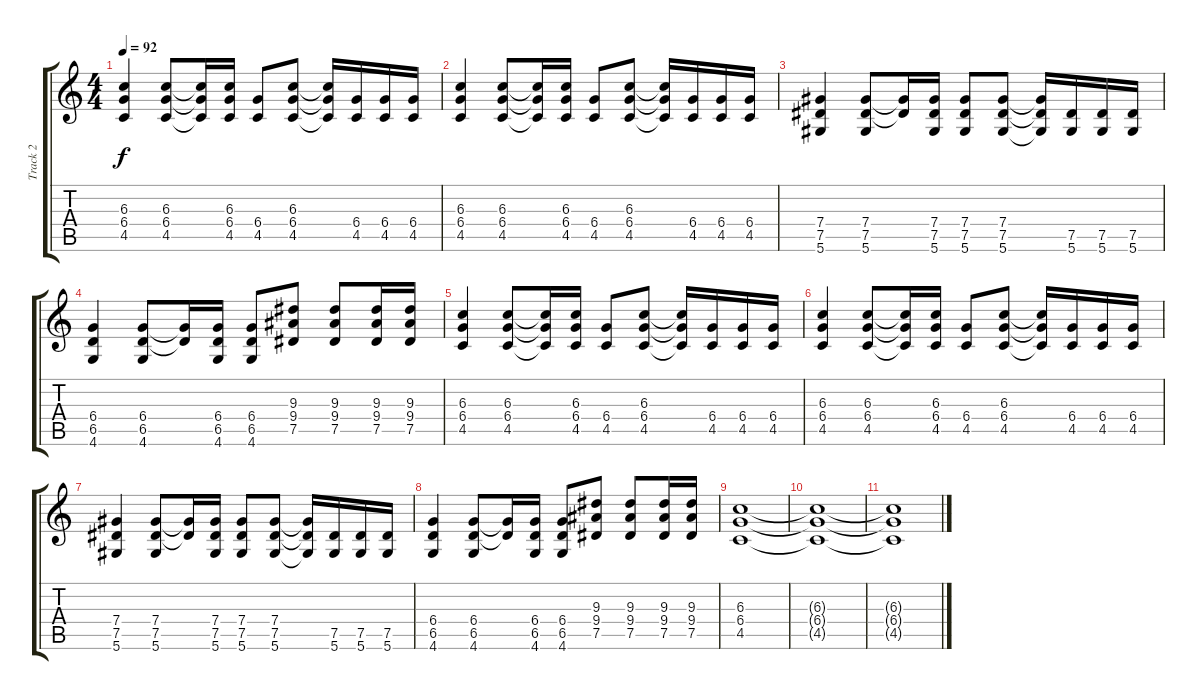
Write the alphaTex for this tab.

\track ("Track 2" "Track 2") {instrument overdrivenguitar}
\staff {score tabs}
\tuning (Eb4 Bb3 Gb3 Db3 Ab2 Eb2) {hide}
\ts (4 4)
\tempo 92
\clef g2
\ks c
(6.3 6.4 4.5).4{dy f volume 13} (6.3 6.4 4.5).8 (6.3{t} 6.4{t} 4.5{t}).16 (6.3 6.4 4.5).16 (6.4 4.5).8 (6.3 6.4 4.5).8 (6.3{t} 6.4{t} 4.5{t}).16 (6.4 4.5).16 (6.4 4.5).16 (6.4 4.5).16 |
(6.3 6.4 4.5).4 (6.3 6.4 4.5).8 (6.3{t} 6.4{t} 4.5{t}).16 (6.3 6.4 4.5).16 (6.4 4.5).8 (6.3 6.4 4.5).8 (6.3{t} 6.4{t} 4.5{t}).16 (6.4 4.5).16 (6.4 4.5).16 (6.4 4.5).16 |
(7.4 7.5 5.6).4 (7.4 7.5 5.6).8 (7.4{t} 7.5{t}).16 (7.4 7.5 5.6).16 (7.4 7.5 5.6).8 (7.4 7.5 5.6).8 (7.4{t} 7.5{t} 5.6{t}).16 (7.5 5.6).16 (7.5 5.6).16 (7.5 5.6).16 |
(6.4 6.5 4.6).4 (6.4 6.5 4.6).8 (6.4{t} 6.5{t}).16 (6.4 6.5 4.6).16 (6.4 6.5 4.6).8 (9.3 9.4 7.5).8 (9.3 9.4 7.5).8 (9.3 9.4 7.5).16 (9.3 9.4 7.5).16 |
(6.3 6.4 4.5).4 (6.3 6.4 4.5).8 (6.3{t} 6.4{t} 4.5{t}).16 (6.3 6.4 4.5).16 (6.4 4.5).8 (6.3 6.4 4.5).8 (6.3{t} 6.4{t} 4.5{t}).16 (6.4 4.5).16 (6.4 4.5).16 (6.4 4.5).16 |
(6.3 6.4 4.5).4 (6.3 6.4 4.5).8 (6.3{t} 6.4{t} 4.5{t}).16 (6.3 6.4 4.5).16 (6.4 4.5).8 (6.3 6.4 4.5).8 (6.3{t} 6.4{t} 4.5{t}).16 (6.4 4.5).16 (6.4 4.5).16 (6.4 4.5).16 |
(7.4 7.5 5.6).4 (7.4 7.5 5.6).8 (7.4{t} 7.5{t}).16 (7.4 7.5 5.6).16 (7.4 7.5 5.6).8 (7.4 7.5 5.6).8 (7.4{t} 7.5{t} 5.6{t}).16 (7.5 5.6).16 (7.5 5.6).16 (7.5 5.6).16 |
(6.4 6.5 4.6).4 (6.4 6.5 4.6).8 (6.4{t} 6.5{t}).16 (6.4 6.5 4.6).16 (6.4 6.5 4.6).8 (9.3 9.4 7.5).8 (9.3 9.4 7.5).8 (9.3 9.4 7.5).16 (9.3 9.4 7.5).16 |
(6.3 6.4 4.5).1{volume 0} |
(6.3{t} 6.4{t} 4.5{t}).1 |
(6.3{t} 6.4{t} 4.5{t}).1
